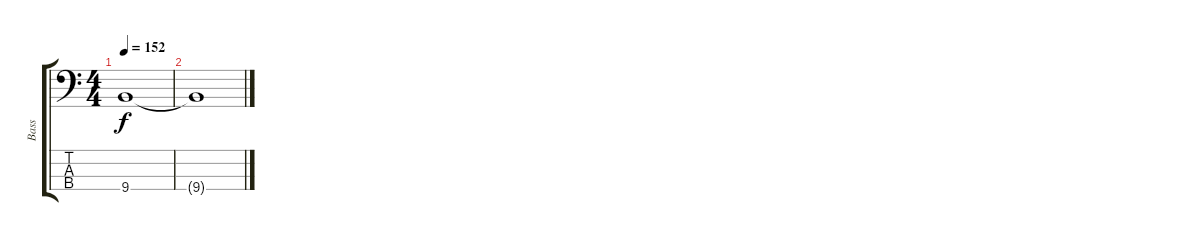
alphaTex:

\track ("Bass" "Bass") {instrument electricbassfinger}
\staff {score tabs}
\tuning (G2 D2 A1 D1) {hide}
\ts (4 4)
\tempo 152
\clef f4
\ks c
9.4{t}.1{dy f} |
9.4{t}.1
